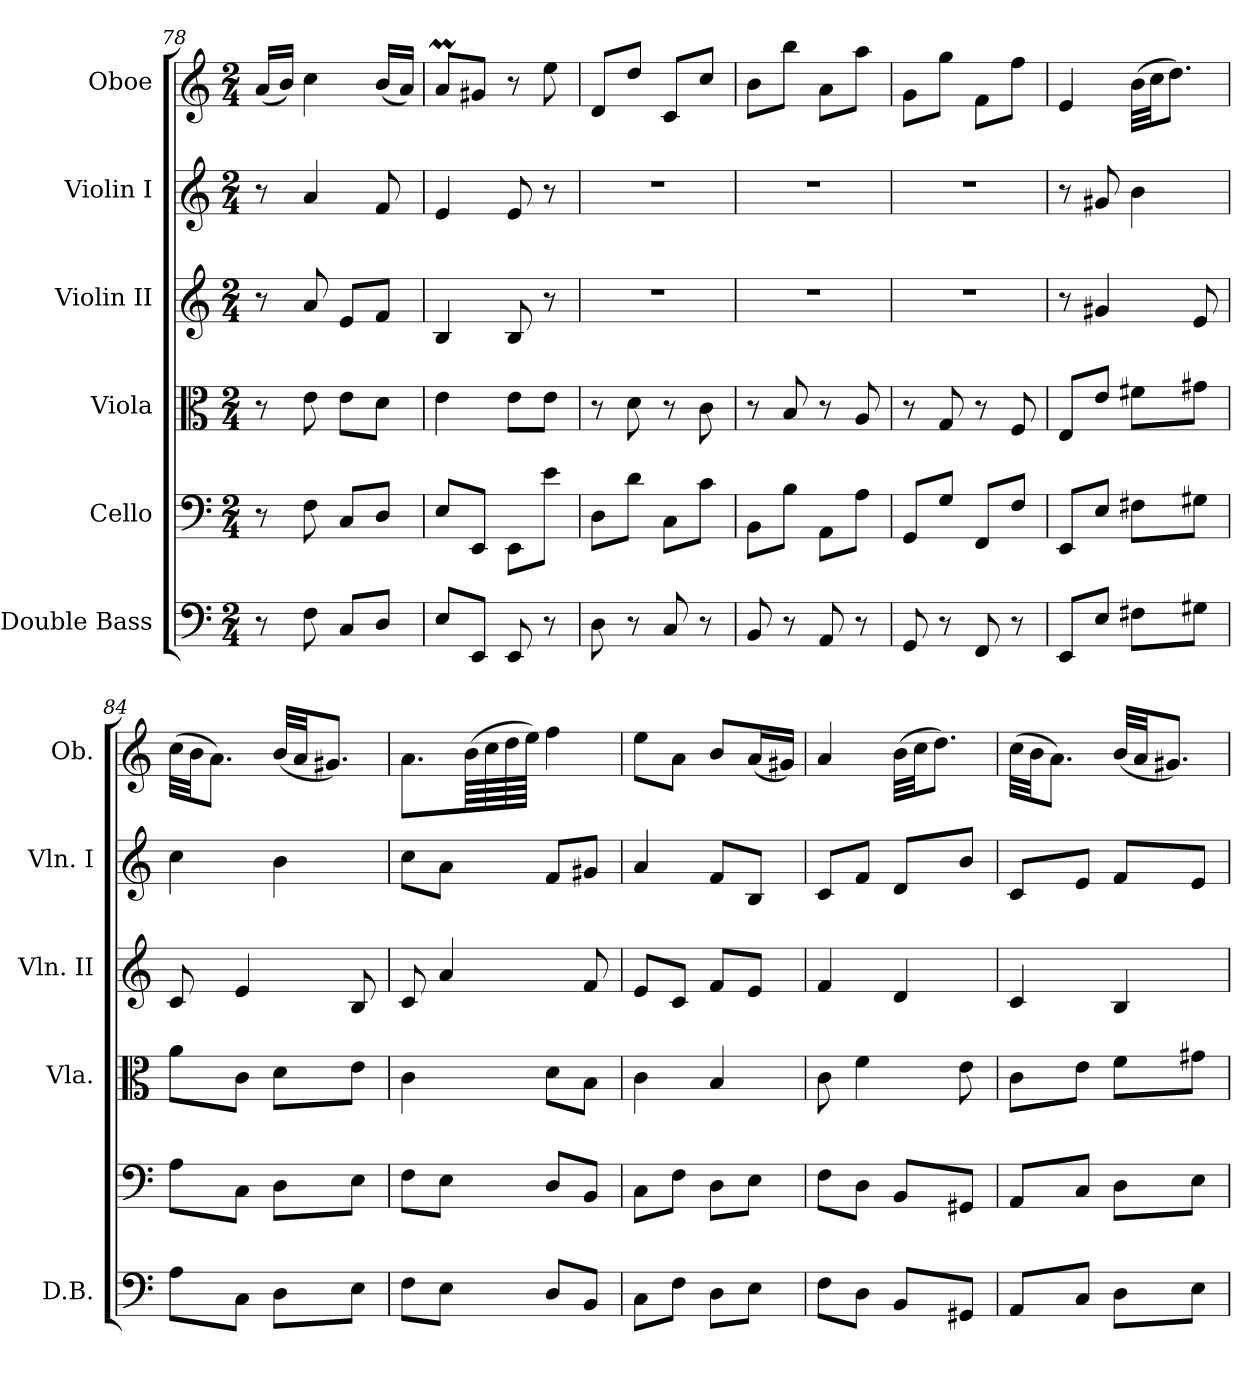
**kern	**kern	**kern	**kern	**kern	**kern
*part6	*part5	*part4	*part3	*part2	*part1
*staff6	*staff5	*staff4	*staff3	*staff2	*staff1
*I"Double Bass	*I"Cello	*I"Viola	*I"Violin II	*I"Violin I	*I"Oboe
*I'D.B.	*	*I'Vla.	*I'Vln. II	*I'Vln. I	*I'Ob.
*clefF4	*clefF4	*clefC3	*clefG2	*clefG2	*clefG2
*ITrd7c12	*	*	*	*	*
*k[]	*k[]	*k[]	*k[]	*k[]	*k[]
*M2/4	*M2/4	*M2/4	*M2/4	*M2/4	*M2/4
=78	=78	=78	=78	=78	=78
8r	8r	8r	8r	8r	(16a/LL
.	.	.	.	.	16b/JJ)
8FF\	8F\	8e\	8a/	4a/	4cc\
8CC/L	8C/L	8e\L	8e/L	.	.
8DD/J	8D/J	8d\J	8f/J	8f/	(16b/LL
.	.	.	.	.	16a/JJ)
=79	=79	=79	=79	=79	=79
8EE/L	8E/L	4e\	4B/	4e/	8aM/L
8EEE/J	8EE/J	.	.	.	8g#X/J
8EEE/	8EE\L	8e\L	8B/	8e/	8r
8r	8e\J	8e\J	8r	8r	8ee\
=80	=80	=80	=80	=80	=80
8DD\	8D\L	8r	2r	2r	8d/L
8r	8d\J	8d\	.	.	8dd/J
8CC/	8C\L	8r	.	.	8c/L
8r	8c\J	8c\	.	.	8cc/J
=81	=81	=81	=81	=81	=81
8BBB/	8BB\L	8r	2r	2r	8b\L
8r	8B\J	8B/	.	.	8bb\J
8AAA/	8AA\L	8r	.	.	8a\L
8r	8A\J	8A/	.	.	8aa\J
=82	=82	=82	=82	=82	=82
8GGG/	8GG/L	8r	2r	2r	8g\L
8r	8G/J	8G/	.	.	8gg\J
8FFF/	8FF/L	8r	.	.	8f\L
8r	8F/J	8F/	.	.	8ff\J
!!LO:LB:g=z
=83	=83	=83	=83	=83	=83
8EEE/L	8EE/L	8E/L	8r	8r	4e/
8EE/J	8E/J	8e/J	4g#X/	8g#X/	.
8FF#X\L	8F#X\L	8f#X\L	.	4b\	(>32b\LLL
.	.	.	.	.	32cc\JJ
.	.	.	.	.	8.dd\J)
8GG#X\J	8G#X\J	8g#X\J	8e/	.	.
=84	=84	=84	=84	=84	=84
8AA\L	8A\L	8a\L	8c/	4cc\	(>32cc\LLL
.	.	.	.	.	32b\JJ
.	.	.	.	.	8.a\J)
8CC\J	8C\J	8c\J	4e/	.	.
8DD\L	8D\L	8d\L	.	4b\	(32b/LLL
.	.	.	.	.	32a/JJ
.	.	.	.	.	8.g#X/J)
8EE\J	8E\J	8e\J	8B/	.	.
!!LO:PB:g=z
=85	=85	=85	=85	=85	=85
8FF\L	8F\L	4c\	8c/	8cc\L	8.a\L
8EE\J	8E\J	.	4a/	8a\J	.
.	.	.	.	.	(>64b\LLL
.	.	.	.	.	64cc\
.	.	.	.	.	64dd\
.	.	.	.	.	64ee\JJJJ)
8DD/L	8D/L	8d\L	.	8f/L	4ff\
8BBB/J	8BB/J	8B\J	8f/	8g#X/J	.
=86	=86	=86	=86	=86	=86
8CC\L	8C\L	4c\	8e/L	4a/	8ee\L
8FF\J	8F\J	.	8c/J	.	8a\J
8DD\L	8D\L	4B/	8f/L	8f/L	8b/L
8EE\J	8E\J	.	8e/J	8B/J	(16a/L
.	.	.	.	.	16g#X/JJ)
=87	=87	=87	=87	=87	=87
8FF\L	8F\L	8c\	4f/	8c/L	4a/
8DD\J	8D\J	4f\	.	8f/J	.
8BBB/L	8BB/L	.	4d/	8d/L	(>32b\LLL
.	.	.	.	.	32cc\JJ
.	.	.	.	.	8.dd\J)
8GGG#X/J	8GG#X/J	8e\	.	8b/J	.
=88	=88	=88	=88	=88	=88
8AAA/L	8AA/L	8c\L	4c/	8c/L	(>32cc\LLL
.	.	.	.	.	32b\JJ
.	.	.	.	.	8.a\J)
8CC/J	8C/J	8e\J	.	8e/J	.
8DD\L	8D\L	8f\L	4B/	8f/L	(32b/LLL
.	.	.	.	.	32a/JJ
.	.	.	.	.	8.g#X/J)
8EE\J	8E\J	8g#X\J	.	8e/J	.
=	=	=	=	=	=
*-	*-	*-	*-	*-	*-
